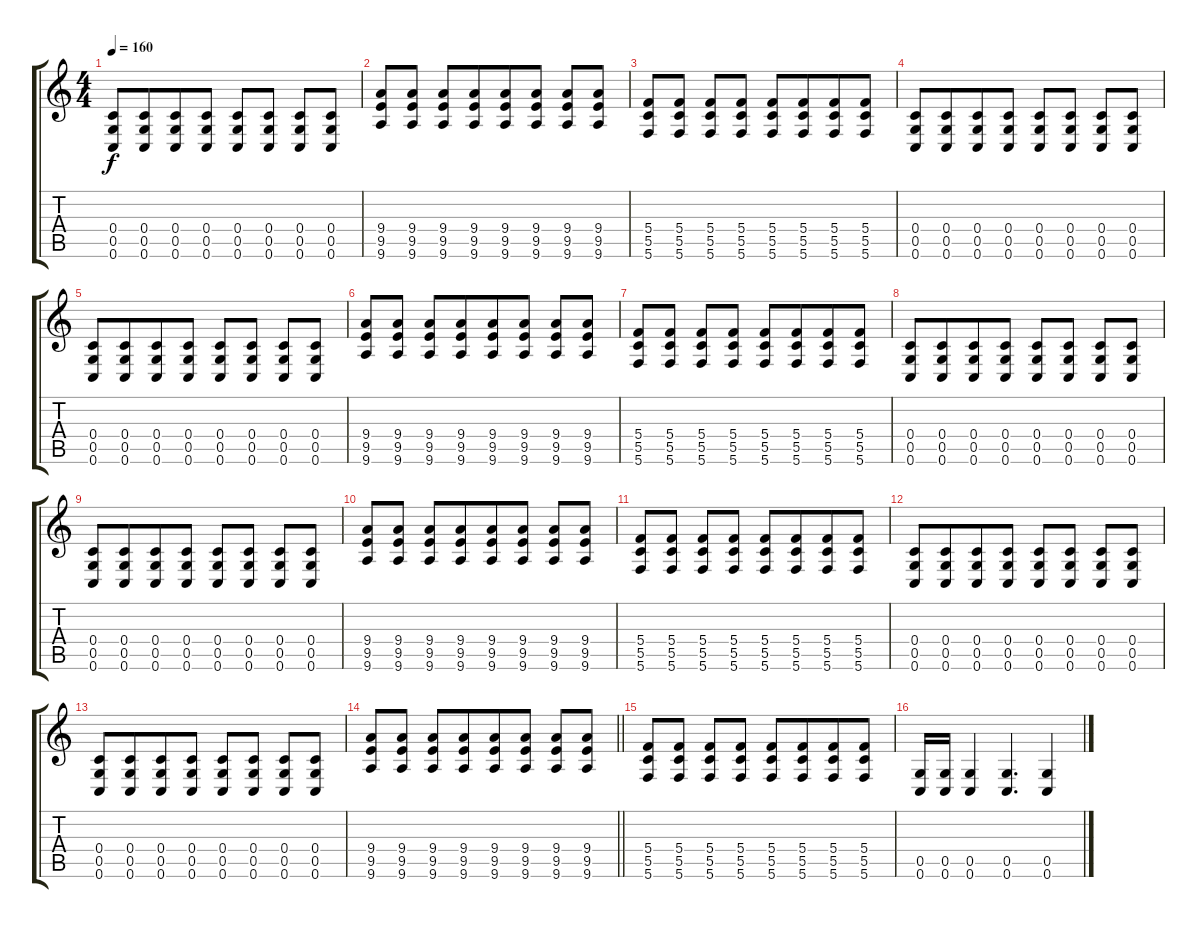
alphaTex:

\track "" {instrument distortionguitar}
\staff {score tabs}
\tuning (D4 A3 F3 C3 G2 C2) {hide}
\ts (4 4)
\tempo 160
\clef g2
\ks c
(0.4 0.5 0.6).8{dy f} (0.4 0.5 0.6).8{beam merge} (0.4 0.5 0.6).8 (0.4 0.5 0.6).8 (0.4 0.5 0.6).8{beam merge} (0.4 0.5 0.6).8 (0.4 0.5 0.6).8 (0.4 0.5 0.6).8 |
(9.4 9.5 9.6).8{beam merge} (9.4 9.5 9.6).8 (9.4 9.5 9.6).8{beam merge} (9.4 9.5 9.6).8{beam merge} (9.4 9.5 9.6).8 (9.4 9.5 9.6).8 (9.4 9.5 9.6).8{beam merge} (9.4 9.5 9.6).8 |
(5.4 5.5 5.6).8 (5.4 5.5 5.6).8 (5.4 5.5 5.6).8{beam merge} (5.4 5.5 5.6).8 (5.4 5.5 5.6).8{beam merge} (5.4 5.5 5.6).8{beam merge} (5.4 5.5 5.6).8 (5.4 5.5 5.6).8 |
(0.4 0.5 0.6).8 (0.4 0.5 0.6).8{beam merge} (0.4 0.5 0.6).8 (0.4 0.5 0.6).8 (0.4 0.5 0.6).8{beam merge} (0.4 0.5 0.6).8 (0.4 0.5 0.6).8 (0.4 0.5 0.6).8 |
(0.4 0.5 0.6).8 (0.4 0.5 0.6).8{beam merge} (0.4 0.5 0.6).8 (0.4 0.5 0.6).8 (0.4 0.5 0.6).8{beam merge} (0.4 0.5 0.6).8 (0.4 0.5 0.6).8 (0.4 0.5 0.6).8 |
(9.4 9.5 9.6).8{beam merge} (9.4 9.5 9.6).8 (9.4 9.5 9.6).8{beam merge} (9.4 9.5 9.6).8{beam merge} (9.4 9.5 9.6).8 (9.4 9.5 9.6).8 (9.4 9.5 9.6).8{beam merge} (9.4 9.5 9.6).8 |
(5.4 5.5 5.6).8 (5.4 5.5 5.6).8 (5.4 5.5 5.6).8{beam merge} (5.4 5.5 5.6).8 (5.4 5.5 5.6).8{beam merge} (5.4 5.5 5.6).8{beam merge} (5.4 5.5 5.6).8 (5.4 5.5 5.6).8 |
(0.4 0.5 0.6).8 (0.4 0.5 0.6).8{beam merge} (0.4 0.5 0.6).8 (0.4 0.5 0.6).8 (0.4 0.5 0.6).8{beam merge} (0.4 0.5 0.6).8 (0.4 0.5 0.6).8 (0.4 0.5 0.6).8 |
(0.4 0.5 0.6).8 (0.4 0.5 0.6).8{beam merge} (0.4 0.5 0.6).8 (0.4 0.5 0.6).8 (0.4 0.5 0.6).8{beam merge} (0.4 0.5 0.6).8 (0.4 0.5 0.6).8 (0.4 0.5 0.6).8 |
(9.4 9.5 9.6).8{beam merge} (9.4 9.5 9.6).8 (9.4 9.5 9.6).8{beam merge} (9.4 9.5 9.6).8{beam merge} (9.4 9.5 9.6).8 (9.4 9.5 9.6).8 (9.4 9.5 9.6).8{beam merge} (9.4 9.5 9.6).8 |
(5.4 5.5 5.6).8 (5.4 5.5 5.6).8 (5.4 5.5 5.6).8{beam merge} (5.4 5.5 5.6).8 (5.4 5.5 5.6).8{beam merge} (5.4 5.5 5.6).8{beam merge} (5.4 5.5 5.6).8 (5.4 5.5 5.6).8 |
(0.4 0.5 0.6).8 (0.4 0.5 0.6).8{beam merge} (0.4 0.5 0.6).8 (0.4 0.5 0.6).8 (0.4 0.5 0.6).8{beam merge} (0.4 0.5 0.6).8 (0.4 0.5 0.6).8 (0.4 0.5 0.6).8 |
(0.4 0.5 0.6).8 (0.4 0.5 0.6).8{beam merge} (0.4 0.5 0.6).8 (0.4 0.5 0.6).8 (0.4 0.5 0.6).8{beam merge} (0.4 0.5 0.6).8 (0.4 0.5 0.6).8 (0.4 0.5 0.6).8 |
\barLineRight lightlight
(9.4 9.5 9.6).8{beam merge} (9.4 9.5 9.6).8 (9.4 9.5 9.6).8{beam merge} (9.4 9.5 9.6).8{beam merge} (9.4 9.5 9.6).8 (9.4 9.5 9.6).8 (9.4 9.5 9.6).8{beam merge} (9.4 9.5 9.6).8 |
\section ("" "")
(5.4 5.5 5.6).8 (5.4 5.5 5.6).8 (5.4 5.5 5.6).8{beam merge} (5.4 5.5 5.6).8 (5.4 5.5 5.6).8{beam merge} (5.4 5.5 5.6).8{beam merge} (5.4 5.5 5.6).8 (5.4 5.5 5.6).8 |
(0.5 0.6).16 (0.5 0.6).16{beam merge} (0.5 0.6).4 (0.5 0.6).4{d beam merge} (0.5 0.6).4
